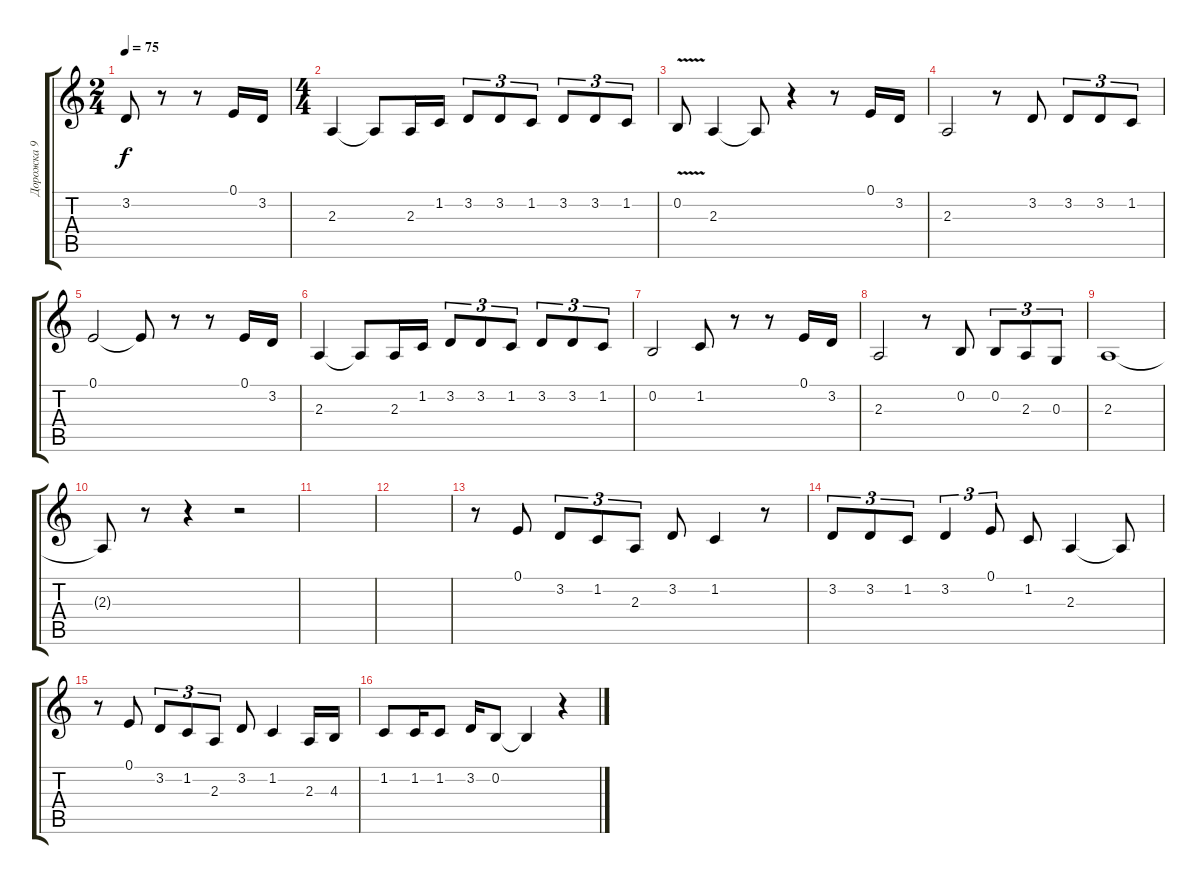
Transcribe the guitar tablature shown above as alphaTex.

\track ("Дорожка 9" "Дорожка 9") {instrument fx5brightness}
\staff {score tabs}
\tuning (E4 B3 G3 D3 A2 E2) {hide}
\ts (2 4)
\tempo 75
\clef g2
\ks c
3.2{t}.8{dy f} r.8 r.8 0.1.16 3.2.16 |
\ts (4 4)
2.3.4 2.3{t}.8 2.3.16 1.2.16 3.2.8{tu (3 2)} 3.2.8{tu (3 2)} 1.2.8{tu (3 2)} 3.2.8{tu (3 2)} 3.2.8{tu (3 2)} 1.2.8{tu (3 2)} |
0.2{v}.8 2.3.4 2.3{t}.8 r.4 r.8 0.1.16 3.2.16 |
2.3.2 r.8 3.2.8 3.2.8{tu (3 2)} 3.2.8{tu (3 2)} 1.2.8{tu (3 2)} |
0.1.2 0.1{t}.8 r.8 r.8 0.1.16 3.2.16 |
2.3.4 2.3{t}.8 2.3.16 1.2.16 3.2.8{tu (3 2)} 3.2.8{tu (3 2)} 1.2.8{tu (3 2)} 3.2.8{tu (3 2)} 3.2.8{tu (3 2)} 1.2.8{tu (3 2)} |
0.2.2 1.2.8 r.8 r.8 0.1.16 3.2.16 |
2.3.2 r.8 0.2.8 0.2.8{tu (3 2)} 2.3.8{tu (3 2)} 0.3.8{tu (3 2)} |
2.3.1 |
2.3{t}.8 r.8 r.4 r.2 |
|
|
r.8 0.1.8 3.2.8{tu (3 2)} 1.2.8{tu (3 2)} 2.3.8{tu (3 2)} 3.2.8 1.2.4 r.8 |
3.2.8{tu (3 2)} 3.2.8{tu (3 2)} 1.2.8{tu (3 2)} 3.2.4{tu (3 2)} 0.1.8{tu (3 2)} 1.2.8 2.3.4 2.3{t}.8 |
r.8 0.1.8 3.2.8{tu (3 2)} 1.2.8{tu (3 2)} 2.3.8{tu (3 2)} 3.2.8 1.2.4 2.3.16 4.3.16 |
1.2.8 1.2.16 1.2.8 3.2.16 0.2.8 0.2{t}.4 r.4
